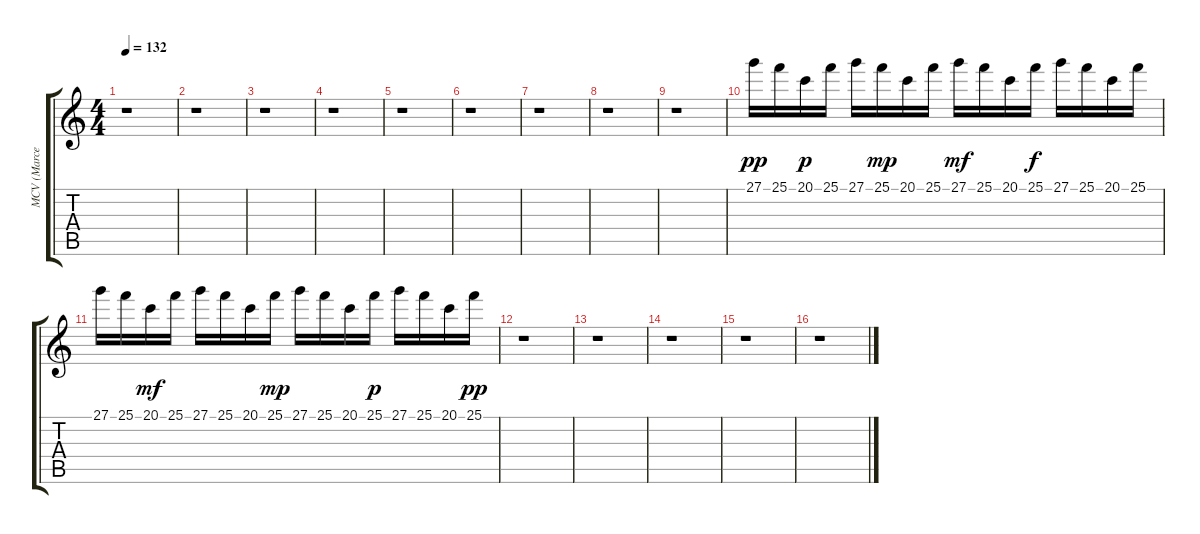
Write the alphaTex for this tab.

\track ("MCV (Marcel)" "MCV (Marce") {instrument fx7echoes}
\staff {score tabs}
\tuning (E4 B3 G3 D3 A2 E2) {hide}
\ts (4 4)
\tempo 132
\clef g2
\ks c
r.1{dy pp} |
r.1 |
r.1 |
r.1 |
r.1 |
r.1 |
r.1 |
r.1 |
r.1 |
27.1.16 25.1.16 20.1.16{dy p} 25.1.16 27.1.16 25.1.16{dy mp} 20.1.16 25.1.16 27.1.16{dy mf} 25.1.16 20.1.16 25.1.16{dy f} 27.1.16 25.1.16 20.1.16 25.1.16 |
27.1.16 25.1.16 20.1.16{dy mf} 25.1.16 27.1.16 25.1.16 20.1.16 25.1.16{dy mp} 27.1.16 25.1.16 20.1.16 25.1.16{dy p} 27.1.16 25.1.16 20.1.16 25.1.16{dy pp} |
r.1 |
r.1 |
r.1 |
r.1 |
r.1
